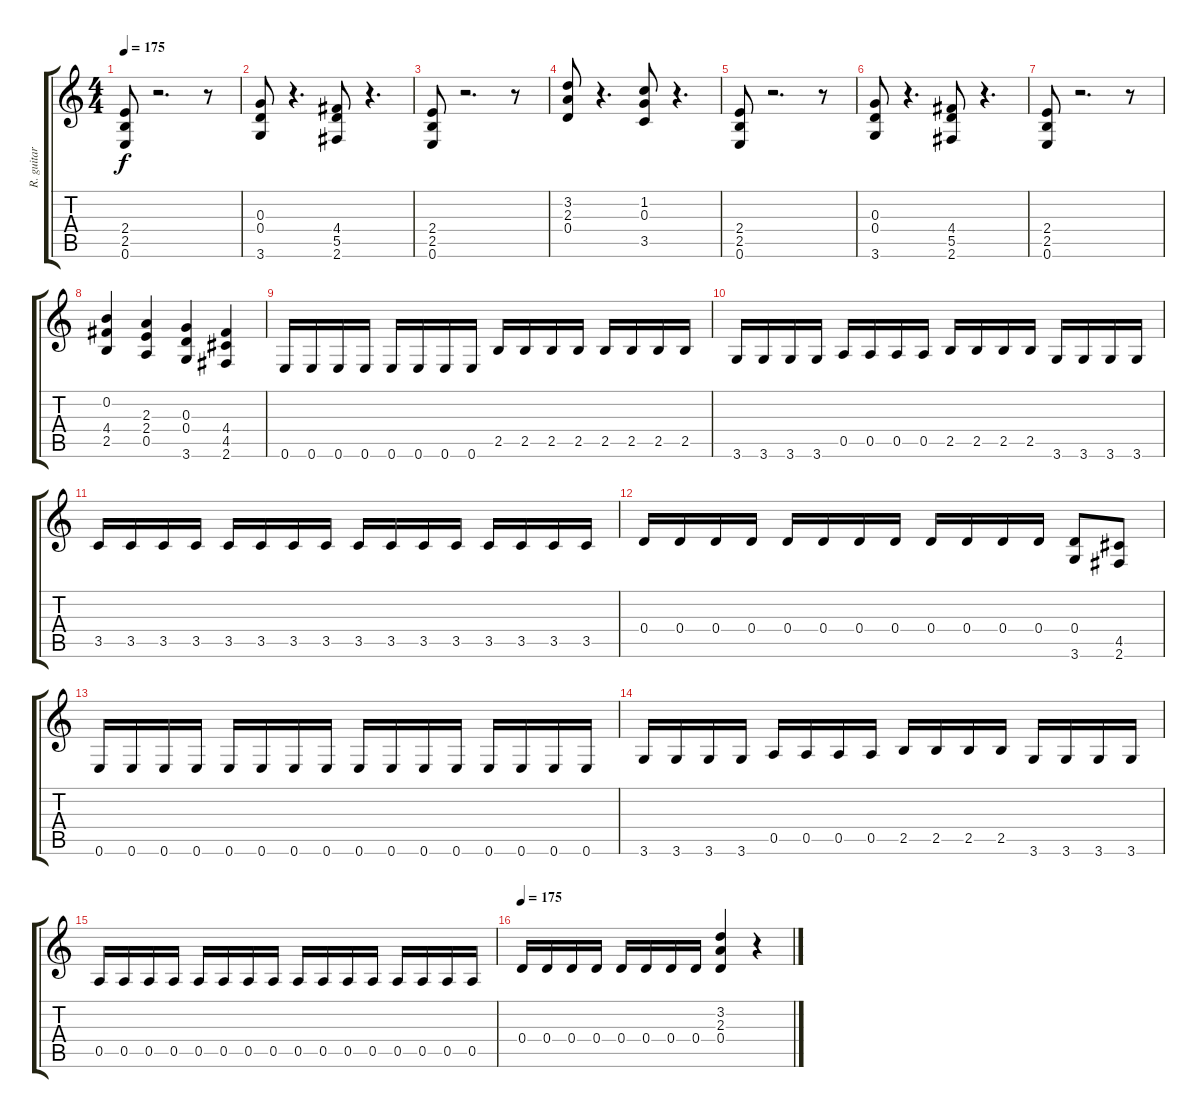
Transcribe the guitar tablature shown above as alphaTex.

\track ("R. guitar" "R. guitar") {instrument overdrivenguitar}
\staff {score tabs}
\tuning (E4 B3 G3 D3 A2 E2) {hide}
\ts (4 4)
\tempo 175
\clef g2
\ks c
(2.4 2.5 0.6).8{dy f instrument overdrivenguitar} r.2{d} r.8 |
(0.3 0.4 3.6).8 r.4{d} (4.4 5.5 2.6).8 r.4{d} |
(2.4 2.5 0.6).8 r.2{d} r.8 |
(3.2 2.3 0.4).8 r.4{d} (1.2 0.3 3.5).8 r.4{d} |
(2.4 2.5 0.6).8 r.2{d} r.8 |
(0.3 0.4 3.6).8 r.4{d} (4.4 5.5 2.6).8 r.4{d} |
(2.4 2.5 0.6).8 r.2{d} r.8 |
(0.2 4.4 2.5).4 (2.3 2.4 0.5).4 (0.3 0.4 3.6).4 (4.4 4.5 2.6).4 |
0.6.16 0.6.16 0.6.16 0.6.16 0.6.16 0.6.16 0.6.16 0.6.16 2.5.16 2.5.16 2.5.16 2.5.16 2.5.16 2.5.16 2.5.16 2.5.16 |
3.6.16 3.6.16 3.6.16 3.6.16 0.5.16 0.5.16 0.5.16 0.5.16 2.5.16 2.5.16 2.5.16 2.5.16 3.6.16 3.6.16 3.6.16 3.6.16 |
3.5.16 3.5.16 3.5.16 3.5.16 3.5.16 3.5.16 3.5.16 3.5.16 3.5.16 3.5.16 3.5.16 3.5.16 3.5.16 3.5.16 3.5.16 3.5.16 |
0.4.16 0.4.16 0.4.16 0.4.16 0.4.16 0.4.16 0.4.16 0.4.16 0.4.16 0.4.16 0.4.16 0.4.16 (0.4 3.6).8 (4.5 2.6).8 |
0.6.16 0.6.16 0.6.16 0.6.16 0.6.16 0.6.16 0.6.16 0.6.16 0.6.16 0.6.16 0.6.16 0.6.16 0.6.16 0.6.16 0.6.16 0.6.16 |
3.6.16 3.6.16 3.6.16 3.6.16 0.5.16 0.5.16 0.5.16 0.5.16 2.5.16 2.5.16 2.5.16 2.5.16 3.6.16 3.6.16 3.6.16 3.6.16 |
0.5.16 0.5.16 0.5.16 0.5.16 0.5.16 0.5.16 0.5.16 0.5.16 0.5.16 0.5.16 0.5.16 0.5.16 0.5.16 0.5.16 0.5.16 0.5.16 |
\tempo 175
0.4.16 0.4.16 0.4.16 0.4.16 0.4.16 0.4.16 0.4.16 0.4.16 (3.2 2.3 0.4).4 r.4
